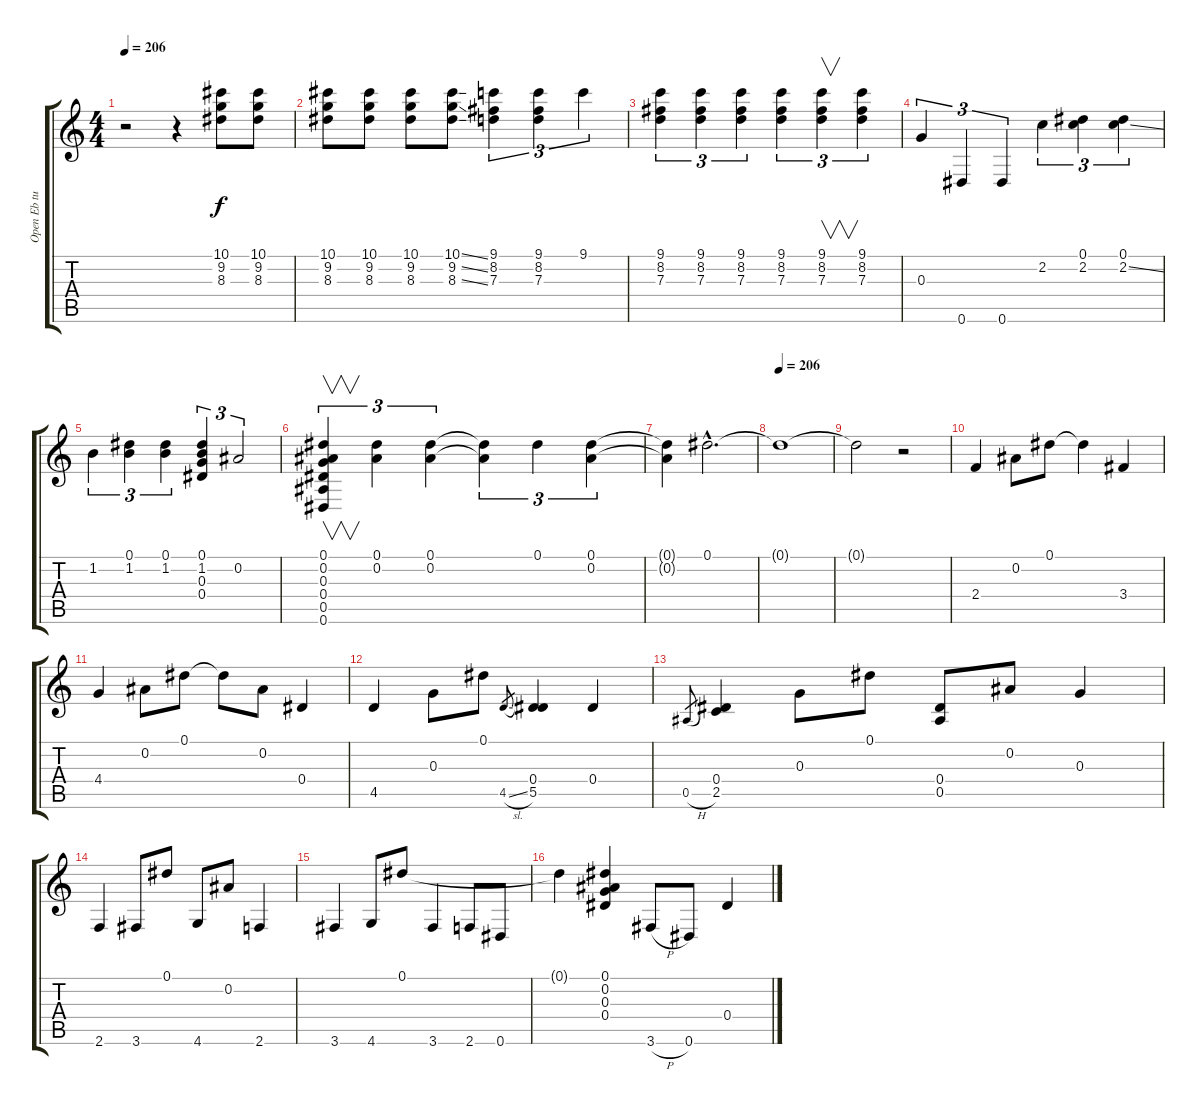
\track ("Open Eb tuning" "Open Eb tu") {instrument acousticguitarsteel}
\staff {score tabs}
\tuning (Eb4 Bb3 G3 Eb3 Bb2 Eb2) {hide}
\ts (4 4)
\tempo 206
\tempo 109
\tempo 206
\clef g2
\ks c
r.2{dy f instrument acousticguitarsteel} r.4 (10.1 9.2 8.3).8 (10.1 9.2 8.3).8 |
(10.1 9.2 8.3).8 (10.1 9.2 8.3).8 (10.1 9.2 8.3).8 (10.1{ss} 9.2{ss} 8.3{ss}).8 (9.1 8.2 7.3).4{tu (3 2)} (9.1 8.2 7.3).4{tu (3 2)} 9.1.4{tu (3 2)} |
(9.1 8.2 7.3).4{tu (3 2)} (9.1 8.2 7.3).4{tu (3 2)} (9.1 8.2 7.3).4{tu (3 2)} (9.1 8.2 7.3).4{tu (3 2)} (9.1 8.2 7.3).4{v tu (3 2)} (9.1 8.2 7.3).4{tu (3 2)} |
0.3.4{tu (3 2)} 0.6.4{tu (3 2)} 0.6.4{tu (3 2)} 2.2.4{tu (3 2)} (0.1 2.2).4{tu (3 2)} (0.1 2.2{ss}).4{tu (3 2)} |
1.2.4{tu (3 2)} (0.1 1.2).4{tu (3 2)} (0.1 1.2).4{tu (3 2)} (0.1 1.2 0.3 0.4).4{tu (3 2)} 0.2.2{tu (3 2)} |
(0.1 0.2 0.3 0.4 0.5 0.6).4{v tu (3 2)} (0.1 0.2).4{tu (3 2)} (0.1 0.2).4{tu (3 2)} (0.1{t} 0.2{t}).4{tu (3 2)} 0.1.4{tu (3 2)} (0.1 0.2).4{tu (3 2)} |
(0.1{t} 0.2{t}).4 0.1{hac}.2{d} |
\tempo 206
0.1{t}.1 |
0.1{t}.2 r.2 |
2.4.4 0.2.8 0.1.8 0.1{t}.4 3.4.4 |
4.4.4 0.2.8 0.1.8 0.1{t}.8 0.2.8 0.4.4 |
4.5.4 0.3.8 0.1.8 4.5{sl}.8{gr} (0.4 5.5).4 0.4.4 |
0.5{h}.8{gr} (0.4 2.5).4 0.3.8 0.1.8 (0.4 0.5).8 0.2.8 0.3.4 |
2.6.4 3.6.8 0.1.8 4.6.8 0.2.8 2.6.4 |
3.6.4 4.6.8 0.1.8 3.6.4 2.6.8 0.6.8 |
0.1{t}.4 (0.1 0.2 0.3 0.4).4 3.6{h}.8 0.6.8 0.4.4
